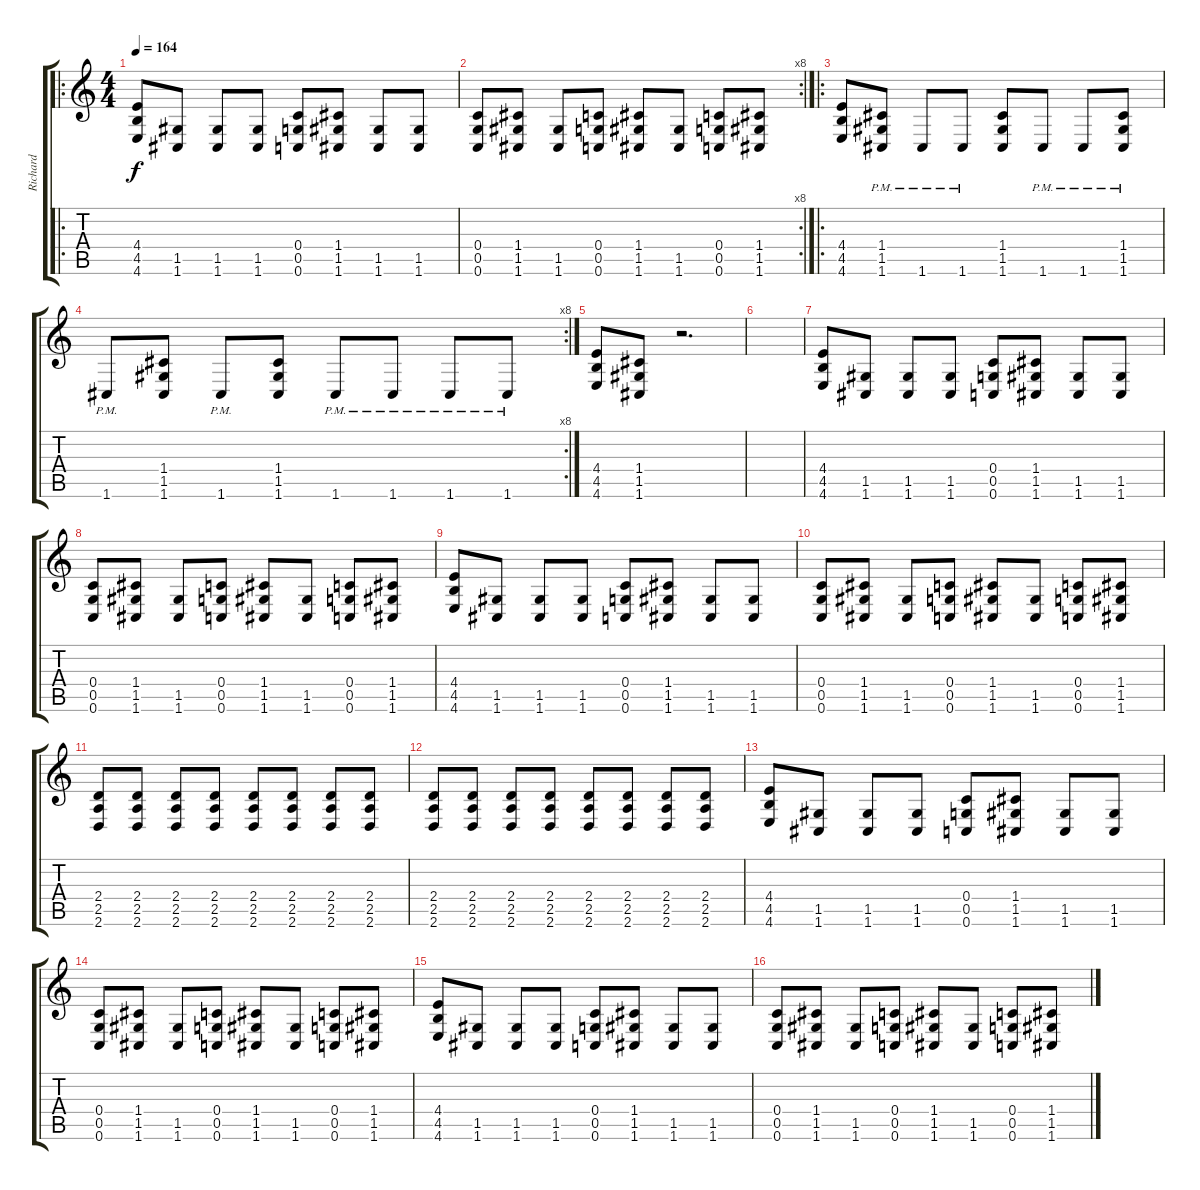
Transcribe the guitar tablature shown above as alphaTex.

\track ("Richard" "Richard") {instrument overdrivenguitar}
\staff {score tabs}
\tuning (D4 A3 F3 C3 G2 C2) {hide}
\ro
\ts (4 4)
\tempo 164
\clef g2
\ks c
(4.4 4.5 4.6).8{dy f instrument overdrivenguitar} (1.5 1.6).8 (1.5 1.6).8 (1.5 1.6).8 (0.4 0.5 0.6).8 (1.4 1.5 1.6).8 (1.5 1.6).8 (1.5 1.6).8 |
\rc 8
(0.4 0.5 0.6).8 (1.4 1.5 1.6).8 (1.5 1.6).8 (0.4 0.5 0.6).8 (1.4 1.5 1.6).8 (1.5 1.6).8 (0.4 0.5 0.6).8 (1.4 1.5 1.6).8 |
\ro
(4.4 4.5 4.6).8 (1.4 1.5 1.6{pm}).8 1.6{pm}.8 1.6{pm}.8 (1.4 1.5 1.6).8 1.6{pm}.8 1.6{pm}.8 (1.4 1.5 1.6{pm}).8 |
\rc 8
1.6{pm}.8 (1.4 1.5 1.6).8 1.6{pm}.8 (1.4 1.5 1.6).8 1.6{pm}.8 1.6{pm}.8 1.6{pm}.8 1.6{pm}.8 |
(4.4 4.5 4.6).8 (1.4 1.5 1.6).8 r.2{d} |
|
(4.4 4.5 4.6).8 (1.5 1.6).8 (1.5 1.6).8 (1.5 1.6).8 (0.4 0.5 0.6).8 (1.4 1.5 1.6).8 (1.5 1.6).8 (1.5 1.6).8 |
(0.4 0.5 0.6).8 (1.4 1.5 1.6).8 (1.5 1.6).8 (0.4 0.5 0.6).8 (1.4 1.5 1.6).8 (1.5 1.6).8 (0.4 0.5 0.6).8 (1.4 1.5 1.6).8 |
(4.4 4.5 4.6).8 (1.5 1.6).8 (1.5 1.6).8 (1.5 1.6).8 (0.4 0.5 0.6).8 (1.4 1.5 1.6).8 (1.5 1.6).8 (1.5 1.6).8 |
(0.4 0.5 0.6).8 (1.4 1.5 1.6).8 (1.5 1.6).8 (0.4 0.5 0.6).8 (1.4 1.5 1.6).8 (1.5 1.6).8 (0.4 0.5 0.6).8 (1.4 1.5 1.6).8 |
(2.4 2.5 2.6).8 (2.4 2.5 2.6).8 (2.4 2.5 2.6).8 (2.4 2.5 2.6).8 (2.4 2.5 2.6).8 (2.4 2.5 2.6).8 (2.4 2.5 2.6).8 (2.4 2.5 2.6).8 |
(2.4 2.5 2.6).8 (2.4 2.5 2.6).8 (2.4 2.5 2.6).8 (2.4 2.5 2.6).8 (2.4 2.5 2.6).8 (2.4 2.5 2.6).8 (2.4 2.5 2.6).8 (2.4 2.5 2.6).8 |
(4.4 4.5 4.6).8 (1.5 1.6).8 (1.5 1.6).8 (1.5 1.6).8 (0.4 0.5 0.6).8 (1.4 1.5 1.6).8 (1.5 1.6).8 (1.5 1.6).8 |
(0.4 0.5 0.6).8 (1.4 1.5 1.6).8 (1.5 1.6).8 (0.4 0.5 0.6).8 (1.4 1.5 1.6).8 (1.5 1.6).8 (0.4 0.5 0.6).8 (1.4 1.5 1.6).8 |
(4.4 4.5 4.6).8 (1.5 1.6).8 (1.5 1.6).8 (1.5 1.6).8 (0.4 0.5 0.6).8 (1.4 1.5 1.6).8 (1.5 1.6).8 (1.5 1.6).8 |
(0.4 0.5 0.6).8 (1.4 1.5 1.6).8 (1.5 1.6).8 (0.4 0.5 0.6).8 (1.4 1.5 1.6).8 (1.5 1.6).8 (0.4 0.5 0.6).8 (1.4 1.5 1.6).8
